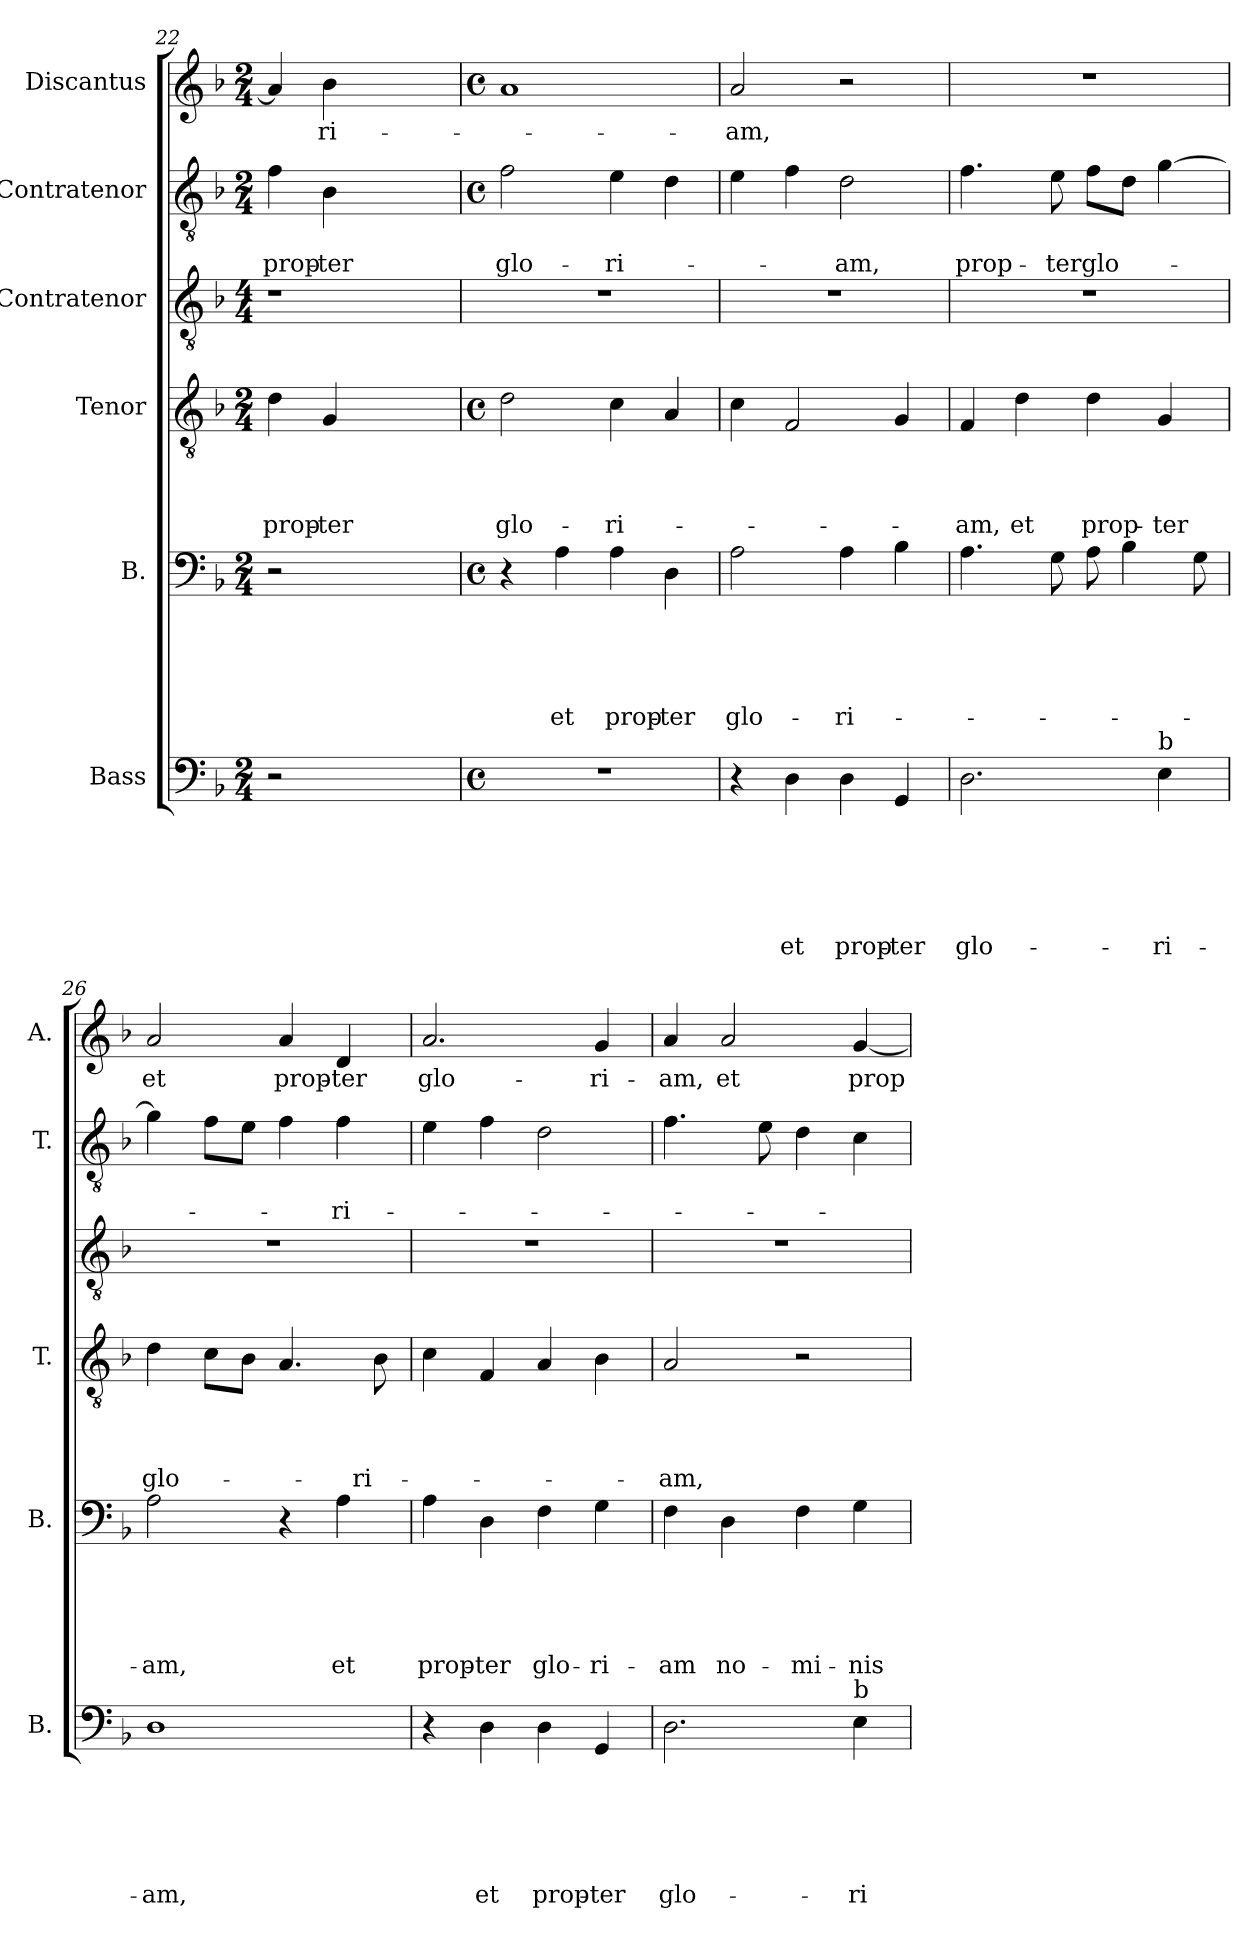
**kern	**text	**text	**text	**text	**text	**text	**kern	**text	**text	**text	**text	**text	**kern	**text	**text	**text	**text	**kern	**kern	**text	**text	**kern	**text
*part6	*part6	*part6	*part6	*part6	*part6	*part6	*part5	*part5	*part5	*part5	*part5	*part5	*part4	*part4	*part4	*part4	*part4	*part3	*part2	*part2	*part2	*part1	*part1
*staff6	*staff6	*staff6	*staff6	*staff6	*staff6	*staff6	*staff5	*staff5	*staff5	*staff5	*staff5	*staff5	*staff4	*staff4	*staff4	*staff4	*staff4	*staff3	*staff2	*staff2	*staff2	*staff1	*staff1
*I"Bass	*	*	*	*	*	*	*I"B.	*	*	*	*	*	*I"Tenor	*	*	*	*	*I"Contratenor	*I"Contratenor	*	*	*I"Discantus	*
*I'B.	*	*	*	*	*	*	*I'B.	*	*	*	*	*	*I'T.	*	*	*	*	*	*I'T.	*	*	*I'A.	*
*clefF4	*	*	*	*	*	*	*clefF4	*	*	*	*	*	*clefGv2	*	*	*	*	*clefGv2	*clefGv2	*	*	*clefG2	*
*k[b-]	*	*	*	*	*	*	*k[b-]	*	*	*	*	*	*k[b-]	*	*	*	*	*k[b-]	*k[b-]	*	*	*k[b-]	*
*F:	*	*	*	*	*	*	*F:	*	*	*	*	*	*F:	*	*	*	*	*F:	*F:	*	*	*F:	*
*M2/4	*	*	*	*	*	*	*M2/4	*	*	*	*	*	*M2/4	*	*	*	*	*M4/4	*M2/4	*	*	*M2/4	*
=22	=22	=22	=22	=22	=22	=22	=22	=22	=22	=22	=22	=22	=22	=22	=22	=22	=22	=22	=22	=22	=22	=22	=22
!	!	!	!	!	!	!	!	!	!	!	!	!	!	!	!	!	!LO:LY:b	!	!	!	!LO:LY:b	!	!
2r	.	.	.	.	.	.	2r	.	.	.	.	.	4d\	.	.	.	prop-	1r	4f\	.	prop-	4a/]	.
!	!	!	!	!	!	!	!	!	!	!	!	!	!	!	!	!	!LO:LY:b:rj	!	!	!	!LO:LY:b:rj	!	!LO:LY:b
.	.	.	.	.	.	.	.	.	.	.	.	.	4G/	.	.	.	-ter	.	4B-\	.	-ter	4b-\	-ri-
2ryy	.	.	.	.	.	.	2ryy	.	.	.	.	.	2ryy	.	.	.	.	.	2ryy	.	.	2ryy	.
=23	=23	=23	=23	=23	=23	=23	=23	=23	=23	=23	=23	=23	=23	=23	=23	=23	=23	=23	=23	=23	=23	=23	=23
*M4/4	*	*	*	*	*	*	*M4/4	*	*	*	*	*	*M4/4	*	*	*	*	*	*M4/4	*	*	*M4/4	*
*met(c)	*	*	*	*	*	*	*met(c)	*	*	*	*	*	*met(c)	*	*	*	*	*	*met(c)	*	*	*met(c)	*
!	!	!	!	!	!	!	!	!	!	!	!	!	!	!	!	!	!LO:LY:b	!	!	!	!LO:LY:b	!	!
1r	.	.	.	.	.	.	4r	.	.	.	.	.	2d\	.	.	.	glo-	1r	2f\	.	glo-	1a	.
!	!	!	!	!	!	!	!	!	!	!	!	!LO:LY:b	!	!	!	!	!	!	!	!	!	!	!
.	.	.	.	.	.	.	4A\	.	.	.	.	et	.	.	.	.	.	.	.	.	.	.	.
!	!	!	!	!	!	!	!	!	!	!	!	!LO:LY:b	!	!	!	!	!LO:LY:b	!	!	!	!LO:LY:b	!	!
.	.	.	.	.	.	.	4A\	.	.	.	.	prop-	4c\	.	.	.	-ri-	.	4e\	.	-ri-	.	.
!	!	!	!	!	!	!	!	!	!	!	!	!LO:LY:b:rj	!	!	!	!	!	!	!	!	!	!	!
.	.	.	.	.	.	.	4D\	.	.	.	.	-ter	4A/	.	.	.	.	.	4d\	.	.	.	.
=24	=24	=24	=24	=24	=24	=24	=24	=24	=24	=24	=24	=24	=24	=24	=24	=24	=24	=24	=24	=24	=24	=24	=24
!	!	!	!	!	!	!	!	!	!	!	!	!LO:LY:b	!	!	!	!	!	!	!	!	!	!	!LO:LY:b
4r	.	.	.	.	.	.	2A\	.	.	.	.	glo-	4c\	.	.	.	.	1r	4e\	.	.	2a/	-am,
!	!	!	!	!	!	!LO:LY:b	!	!	!	!	!	!	!	!	!	!	!	!	!	!	!	!	!
4D\	.	.	.	.	.	et	.	.	.	.	.	.	2F/	.	.	.	.	.	4f\	.	.	.	.
!	!	!	!	!	!	!LO:LY:b	!	!	!	!	!	!LO:LY:b	!	!	!	!	!	!	!	!	!LO:LY:b	!	!
4D\	.	.	.	.	.	prop-	4A\	.	.	.	.	-ri-	.	.	.	.	.	.	2d\	.	-am,	2r	.
!	!	!	!	!	!	!LO:LY:b:rj	!	!	!	!	!	!	!	!	!	!	!	!	!	!	!	!	!
4GG/	.	.	.	.	.	-ter	4B-\	.	.	.	.	.	4G/	.	.	.	.	.	.	.	.	.	.
!!LO:LB:g=z
=25	=25	=25	=25	=25	=25	=25	=25	=25	=25	=25	=25	=25	=25	=25	=25	=25	=25	=25	=25	=25	=25	=25	=25
!	!	!	!	!	!	!LO:LY:b	!	!	!	!	!	!	!	!	!	!	!LO:LY:b	!	!	!	!LO:LY:b	!	!
2.D\	.	.	.	.	.	glo-	4.A\	.	.	.	.	.	4F/	.	.	.	-am,	1r	4.f\	.	prop-	1r	.
!	!	!	!	!	!	!	!	!	!	!	!	!	!	!	!	!	!LO:LY:b	!	!	!	!	!	!
.	.	.	.	.	.	.	.	.	.	.	.	.	4d\	.	.	.	et	.	.	.	.	.	.
!	!	!	!	!	!	!	!	!	!	!	!	!	!	!	!	!	!	!	!	!	!LO:LY:b	!	!
.	.	.	.	.	.	.	8G\	.	.	.	.	.	.	.	.	.	.	.	8e\	.	-ter	.	.
!	!	!	!	!	!	!	!	!	!	!	!	!	!	!	!	!	!LO:LY:b	!	!	!	!LO:LY:b	!	!
.	.	.	.	.	.	.	8A\	.	.	.	.	.	4d\	.	.	.	prop-	.	8f\L	.	glo-	.	.
.	.	.	.	.	.	.	4B-\	.	.	.	.	.	.	.	.	.	.	.	8d\J	.	.	.	.
!LO:TX:a:t=b	!	!	!	!	!	!	!	!	!	!	!	!	!	!	!	!	!	!	!	!	!	!	!
!	!	!	!	!	!	!LO:LY:b	!	!	!	!	!	!	!	!	!	!	!LO:LY:b	!	!	!	!	!	!
4E\	.	.	.	.	.	-ri-	.	.	.	.	.	.	4G/	.	.	.	-ter	.	[>4g\	.	.	.	.
.	.	.	.	.	.	.	8G\	.	.	.	.	.	.	.	.	.	.	.	.	.	.	.	.
=26	=26	=26	=26	=26	=26	=26	=26	=26	=26	=26	=26	=26	=26	=26	=26	=26	=26	=26	=26	=26	=26	=26	=26
!	!	!	!	!	!	!LO:LY:b	!	!	!	!	!	!LO:LY:b	!	!	!	!	!LO:LY:b	!	!	!	!	!	!LO:LY:b
1D	.	.	.	.	.	-am,	2A\	.	.	.	.	-am,	4d\	.	.	.	glo-	1r	4g\]	.	.	2a/	et
.	.	.	.	.	.	.	.	.	.	.	.	.	8c\L	.	.	.	.	.	8f\L	.	.	.	.
.	.	.	.	.	.	.	.	.	.	.	.	.	8B-\J	.	.	.	.	.	8e\J	.	.	.	.
!	!	!	!	!	!	!	!	!	!	!	!	!	!	!	!	!	!	!	!	!	!	!	!LO:LY:b
.	.	.	.	.	.	.	4r	.	.	.	.	.	4.A/	.	.	.	.	.	4f\	.	.	4a/	prop-
!	!	!	!	!	!	!	!	!	!	!	!	!LO:LY:b	!	!	!	!	!	!	!	!	!LO:LY:b	!	!LO:LY:b:rj
.	.	.	.	.	.	.	4A\	.	.	.	.	et	.	.	.	.	.	.	4f\	.	-ri-	4d/	-ter
!	!	!	!	!	!	!	!	!	!	!	!	!	!	!	!	!	!LO:LY:b	!	!	!	!	!	!
.	.	.	.	.	.	.	.	.	.	.	.	.	8B-\	.	.	.	-ri-	.	.	.	.	.	.
=27	=27	=27	=27	=27	=27	=27	=27	=27	=27	=27	=27	=27	=27	=27	=27	=27	=27	=27	=27	=27	=27	=27	=27
!	!	!	!	!	!	!	!	!	!	!	!	!LO:LY:b	!	!	!	!	!	!	!	!	!	!	!LO:LY:b
4r	.	.	.	.	.	.	4A\	.	.	.	.	prop-	4c\	.	.	.	.	1r	4e\	.	.	2.a/	glo-
!	!	!	!	!	!	!LO:LY:b	!	!	!	!	!	!LO:LY:b:rj	!	!	!	!	!	!	!	!	!	!	!
4D\	.	.	.	.	.	et	4D\	.	.	.	.	-ter	4F/	.	.	.	.	.	4f\	.	.	.	.
!	!	!	!	!	!	!LO:LY:b	!	!	!	!	!	!LO:LY:b	!	!	!	!	!	!	!	!	!	!	!
4D\	.	.	.	.	.	prop-	4F\	.	.	.	.	glo-	4A/	.	.	.	.	.	2d\	.	.	.	.
!	!	!	!	!	!	!LO:LY:b:rj	!	!	!	!	!	!LO:LY:b	!	!	!	!	!	!	!	!	!	!	!LO:LY:b
4GG/	.	.	.	.	.	-ter	4G\	.	.	.	.	-ri-	4B-\	.	.	.	.	.	.	.	.	4g/	-ri-
=28	=28	=28	=28	=28	=28	=28	=28	=28	=28	=28	=28	=28	=28	=28	=28	=28	=28	=28	=28	=28	=28	=28	=28
!	!	!	!	!	!	!LO:LY:b	!	!	!	!	!	!LO:LY:b	!	!	!	!	!LO:LY:b	!	!	!	!	!	!LO:LY:b
2.D\	.	.	.	.	.	glo-	4F\	.	.	.	.	-am	2A/	.	.	.	-am,	1r	4.f\	.	.	4a/	-am,
!	!	!	!	!	!	!	!	!	!	!	!	!LO:LY:b	!	!	!	!	!	!	!	!	!	!	!LO:LY:b
.	.	.	.	.	.	.	4D\	.	.	.	.	no-	.	.	.	.	.	.	.	.	.	2a/	et
.	.	.	.	.	.	.	.	.	.	.	.	.	.	.	.	.	.	.	8e\	.	.	.	.
!	!	!	!	!	!	!	!	!	!	!	!	!LO:LY:b	!	!	!	!	!	!	!	!	!	!	!
.	.	.	.	.	.	.	4F\	.	.	.	.	-mi-	2r	.	.	.	.	.	4d\	.	.	.	.
!LO:TX:a:t=b	!	!	!	!	!	!	!	!	!	!	!	!	!	!	!	!	!	!	!	!	!	!	!
!	!	!	!	!	!	!LO:LY:b	!	!	!	!	!	!LO:LY:b:rj	!	!	!	!	!	!	!	!	!	!	!LO:LY:b
4E\	.	.	.	.	.	-ri-	4G\	.	.	.	.	-nis	.	.	.	.	.	.	4c\	.	.	[<4g/	prop-
=	=	=	=	=	=	=	=	=	=	=	=	=	=	=	=	=	=	=	=	=	=	=	=
*-	*-	*-	*-	*-	*-	*-	*-	*-	*-	*-	*-	*-	*-	*-	*-	*-	*-	*-	*-	*-	*-	*-	*-
